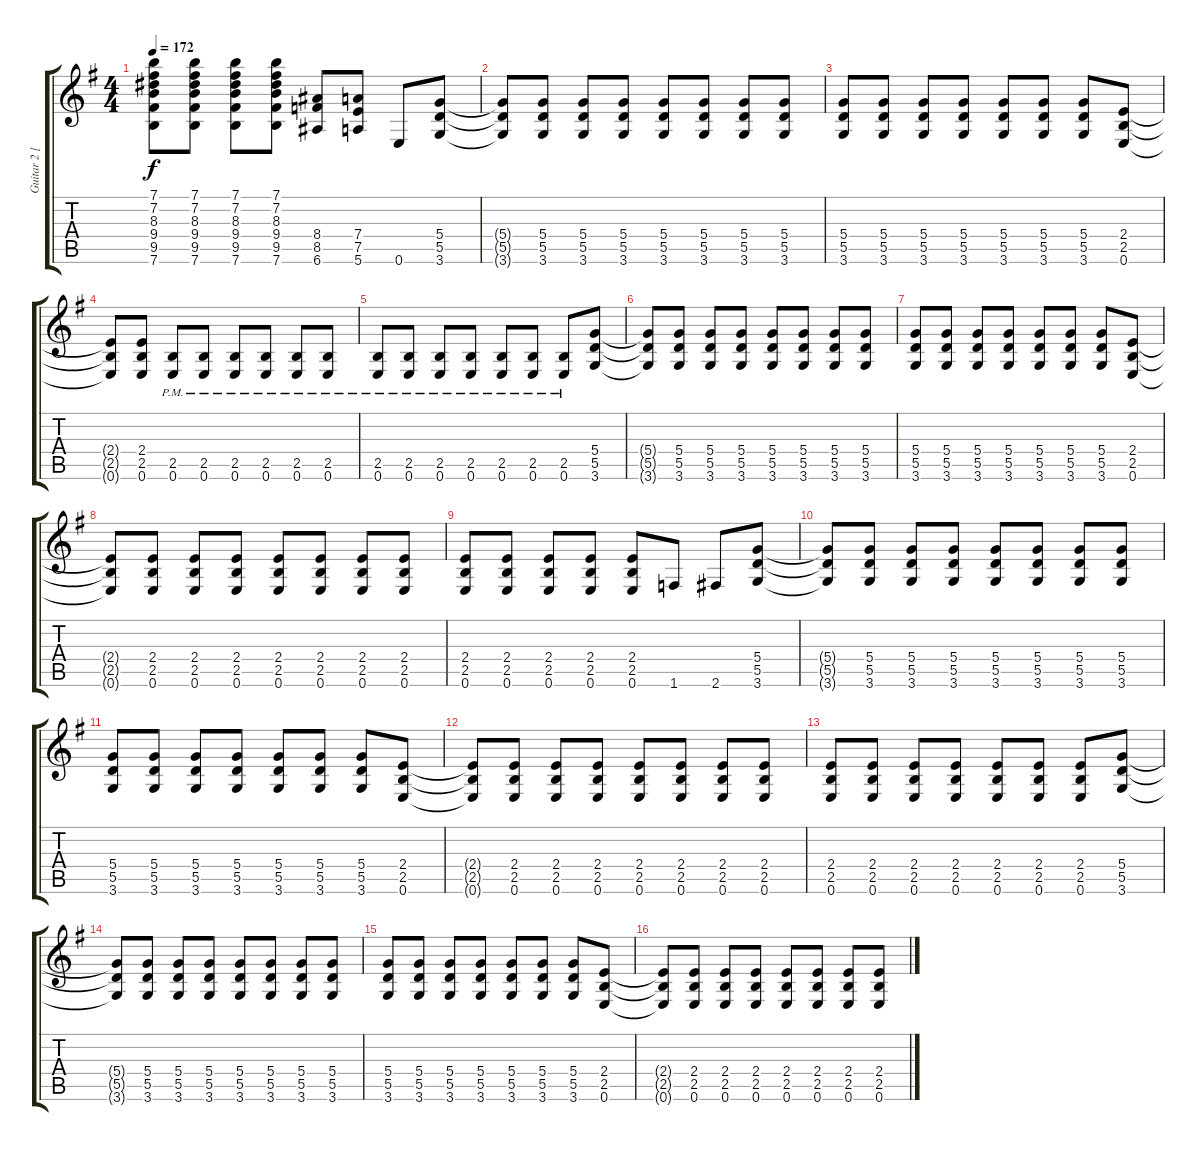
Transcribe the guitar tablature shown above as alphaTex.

\track ("Guitar 2 [Dave]" "Guitar 2 [") {instrument distortionguitar}
\staff {score tabs}
\tuning (E4 B3 G3 D3 A2 E2) {hide}
\ts (4 4)
\tempo 172
\clef g2
\ks g
(7.1 7.2 8.3 9.4 9.5 7.6).8{dy f} (7.1 7.2 8.3 9.4 9.5 7.6).8 (7.1 7.2 8.3 9.4 9.5 7.6).8 (7.1 7.2 8.3 9.4 9.5 7.6).8 (8.4 8.5 6.6).8 (7.4 7.5 5.6).8 0.6.8 (5.4 5.5 3.6).8 |
(5.4{t} 5.5{t} 3.6{t}).8 (5.4 5.5 3.6).8 (5.4 5.5 3.6).8 (5.4 5.5 3.6).8 (5.4 5.5 3.6).8 (5.4 5.5 3.6).8 (5.4 5.5 3.6).8 (5.4 5.5 3.6).8 |
(5.4 5.5 3.6).8 (5.4 5.5 3.6).8 (5.4 5.5 3.6).8 (5.4 5.5 3.6).8 (5.4 5.5 3.6).8 (5.4 5.5 3.6).8 (5.4 5.5 3.6).8 (2.4 2.5 0.6).8 |
(2.4{t} 2.5{t} 0.6{t}).8 (2.4 2.5 0.6).8 (2.5{pm} 0.6{pm}).8 (2.5{pm} 0.6{pm}).8 (2.5{pm} 0.6{pm}).8 (2.5{pm} 0.6{pm}).8 (2.5{pm} 0.6{pm}).8 (2.5{pm} 0.6{pm}).8 |
(2.5{pm} 0.6{pm}).8 (2.5{pm} 0.6{pm}).8 (2.5{pm} 0.6{pm}).8 (2.5{pm} 0.6{pm}).8 (2.5{pm} 0.6{pm}).8 (2.5{pm} 0.6{pm}).8 (2.5{pm} 0.6{pm}).8 (5.4 5.5 3.6).8 |
(5.4{t} 5.5{t} 3.6{t}).8 (5.4 5.5 3.6).8 (5.4 5.5 3.6).8 (5.4 5.5 3.6).8 (5.4 5.5 3.6).8 (5.4 5.5 3.6).8 (5.4 5.5 3.6).8 (5.4 5.5 3.6).8 |
(5.4 5.5 3.6).8 (5.4 5.5 3.6).8 (5.4 5.5 3.6).8 (5.4 5.5 3.6).8 (5.4 5.5 3.6).8 (5.4 5.5 3.6).8 (5.4 5.5 3.6).8 (2.4 2.5 0.6).8 |
(2.4{t} 2.5{t} 0.6{t}).8 (2.4 2.5 0.6).8 (2.4 2.5 0.6).8 (2.4 2.5 0.6).8 (2.4 2.5 0.6).8 (2.4 2.5 0.6).8 (2.4 2.5 0.6).8 (2.4 2.5 0.6).8 |
(2.4 2.5 0.6).8 (2.4 2.5 0.6).8 (2.4 2.5 0.6).8 (2.4 2.5 0.6).8 (2.4 2.5 0.6).8 1.6.8 2.6.8 (5.4 5.5 3.6).8 |
(5.4{t} 5.5{t} 3.6{t}).8 (5.4 5.5 3.6).8 (5.4 5.5 3.6).8 (5.4 5.5 3.6).8 (5.4 5.5 3.6).8 (5.4 5.5 3.6).8 (5.4 5.5 3.6).8 (5.4 5.5 3.6).8 |
(5.4 5.5 3.6).8 (5.4 5.5 3.6).8 (5.4 5.5 3.6).8 (5.4 5.5 3.6).8 (5.4 5.5 3.6).8 (5.4 5.5 3.6).8 (5.4 5.5 3.6).8 (2.4 2.5 0.6).8 |
(2.4{t} 2.5{t} 0.6{t}).8 (2.4 2.5 0.6).8 (2.4 2.5 0.6).8 (2.4 2.5 0.6).8 (2.4 2.5 0.6).8 (2.4 2.5 0.6).8 (2.4 2.5 0.6).8 (2.4 2.5 0.6).8 |
(2.4 2.5 0.6).8 (2.4 2.5 0.6).8 (2.4 2.5 0.6).8 (2.4 2.5 0.6).8 (2.4 2.5 0.6).8 (2.4 2.5 0.6).8 (2.4 2.5 0.6).8 (5.4 5.5 3.6).8 |
(5.4{t} 5.5{t} 3.6{t}).8 (5.4 5.5 3.6).8 (5.4 5.5 3.6).8 (5.4 5.5 3.6).8 (5.4 5.5 3.6).8 (5.4 5.5 3.6).8 (5.4 5.5 3.6).8 (5.4 5.5 3.6).8 |
(5.4 5.5 3.6).8 (5.4 5.5 3.6).8 (5.4 5.5 3.6).8 (5.4 5.5 3.6).8 (5.4 5.5 3.6).8 (5.4 5.5 3.6).8 (5.4 5.5 3.6).8 (2.4 2.5 0.6).8 |
(2.4{t} 2.5{t} 0.6{t}).8 (2.4 2.5 0.6).8 (2.4 2.5 0.6).8 (2.4 2.5 0.6).8 (2.4 2.5 0.6).8 (2.4 2.5 0.6).8 (2.4 2.5 0.6).8 (2.4 2.5 0.6).8
